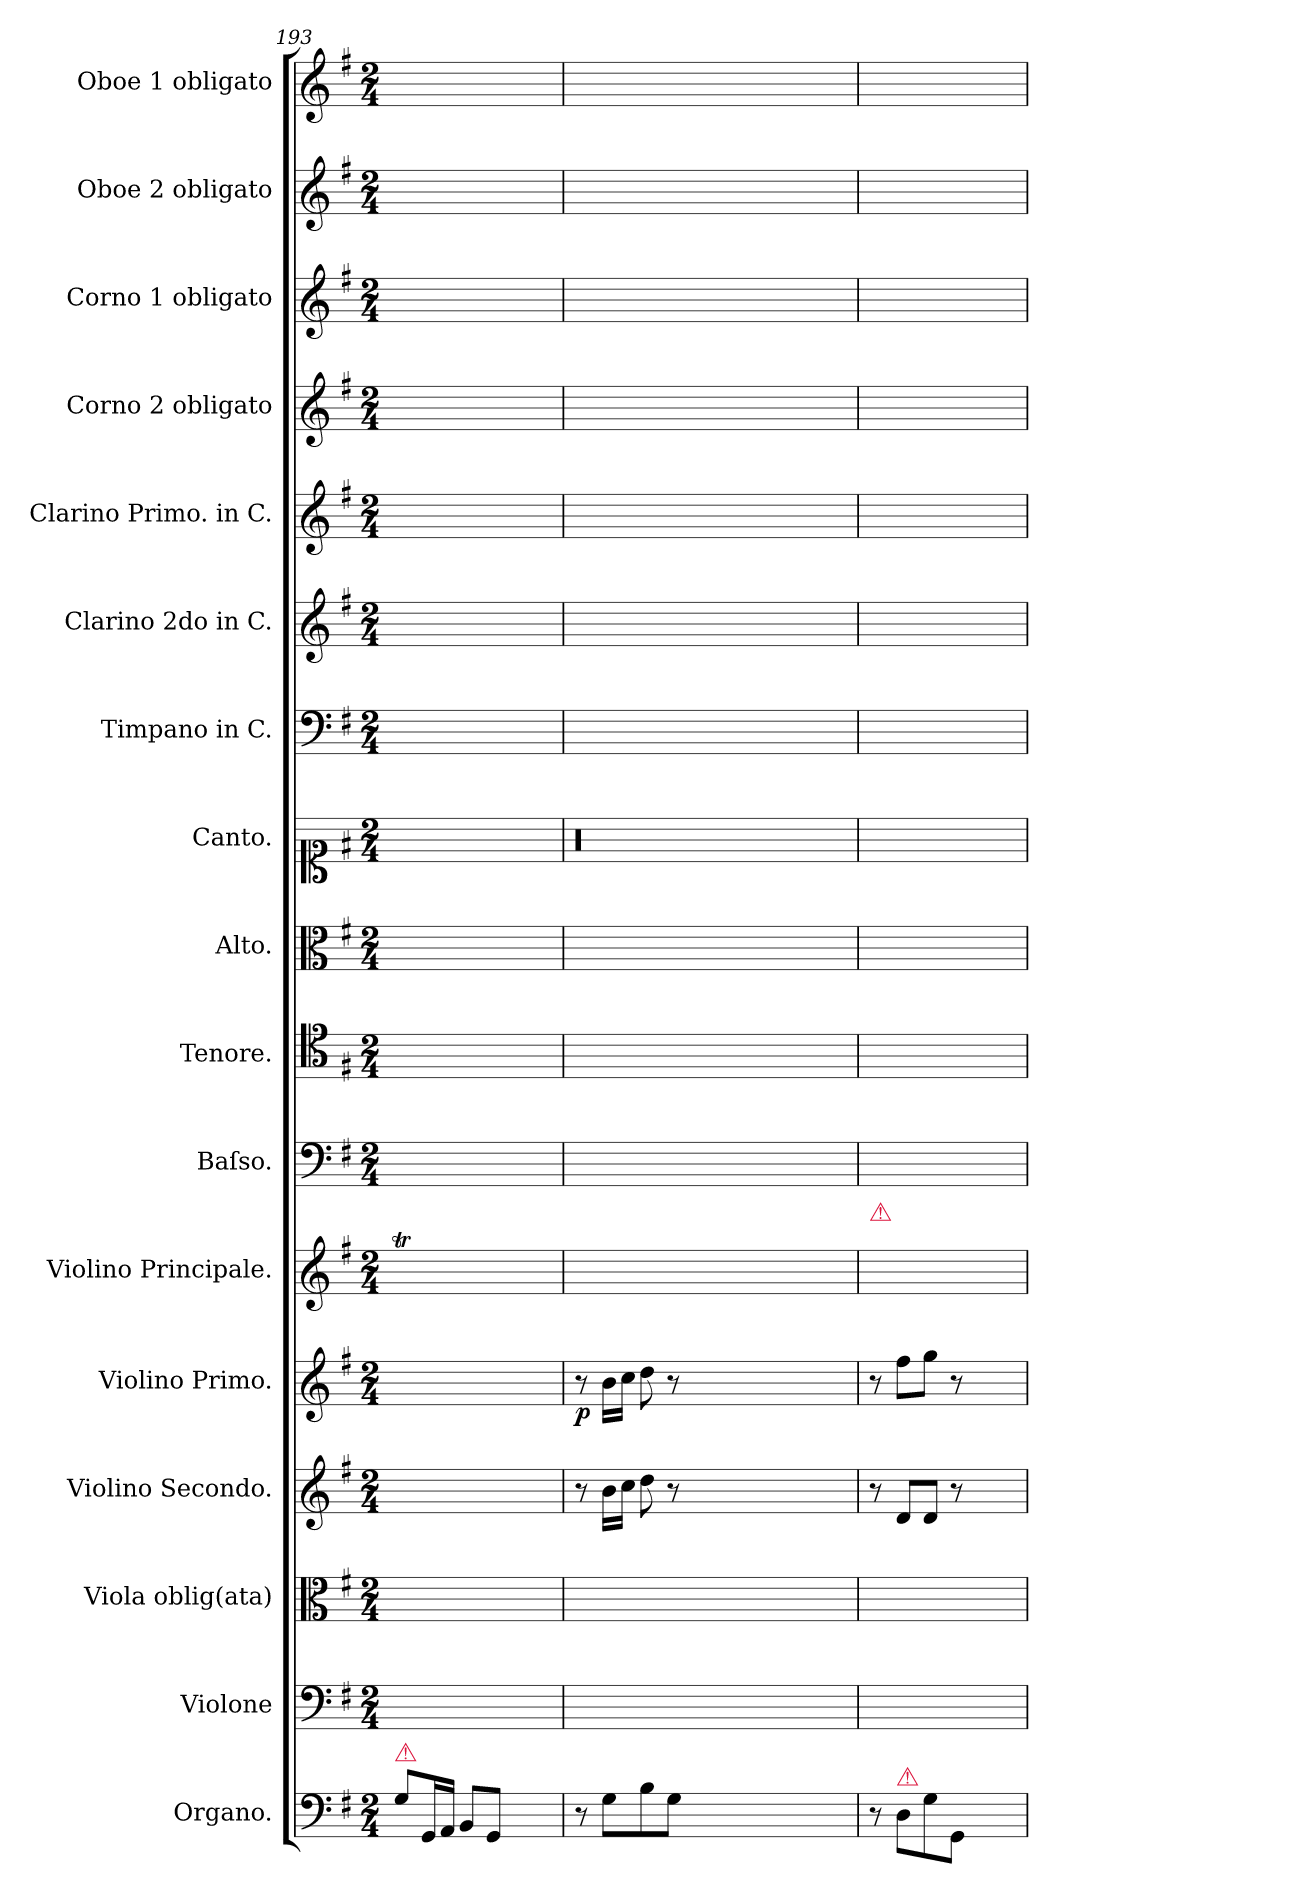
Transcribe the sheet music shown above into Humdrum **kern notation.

**kern	**kern	**kern	**kern	**kern	**dynam	**kern	**kern	**kern	**kern	**kern	**kern	**kern	**kern	**kern	**kern	**kern	**kern
*part17	*part16	*part15	*part14	*part13	*part13	*part12	*part11	*part10	*part9	*part8	*part7	*part6	*part5	*part4	*part3	*part2	*part1
*staff17	*staff16	*staff15	*staff14	*staff13	*staff13	*staff12	*staff11	*staff10	*staff9	*staff8	*staff7	*staff6	*staff5	*staff4	*staff3	*staff2	*staff1
*I"Organo.	*I"Violone	*I"Viola oblig(ata)	*I"Violino Secondo.	*I"Violino Primo.	*	*I"Violino Principale.	*I"Baſso.	*I"Tenore.	*I"Alto.	*I"Canto.	*I"Timpano in C.	*I"Clarino 2do in C.	*I"Clarino Primo. in C.	*I"Corno 2 obligato	*I"Corno 1 obligato	*I"Oboe 2 obligato	*I"Oboe 1 obligato
*I'Org.	*I'Vlne	*I'Vla.	*	*I'Vn I	*	*I'Vln. Princ.	*I'B.	*I'T.	*I'A.	*I'C.	*I'Timp.	*I'Clno 2 in C.	*I'Clno 1 in C	*I'[C. 2 obl.]	*I'[C. 1 obl.]	*I'[Ob. 2]	*I'[Ob. 1]
*clefF4	*clefF4	*clefC3	*clefG2	*clefG2	*	*clefG2	*clefF4	*clefC4	*clefC3	*clefC1	*clefF4	*clefG2	*clefG2	*clefG2	*clefG2	*clefG2	*clefG2
*k[f#]	*k[f#]	*k[f#]	*k[f#]	*k[f#]	*	*k[f#]	*k[f#]	*k[f#]	*k[f#]	*k[f#]	*k[f#]	*k[f#]	*k[f#]	*k[f#]	*k[f#]	*k[f#]	*k[f#]
*G:	*G:	*G:	*G:	*G:	*	*G:	*G:	*G:	*G:	*G:	*G:	*G:	*G:	*G:	*G:	*G:	*G:
*M2/4	*M2/4	*M2/4	*M2/4	*M2/4	*	*M2/4	*M2/4	*M2/4	*M2/4	*M2/4	*M2/4	*M2/4	*M2/4	*M2/4	*M2/4	*M2/4	*M2/4
=193	=193	=193	=193	=193	=193	=193	=193	=193	=193	=193	=193	=193	=193	=193	=193	=193	=193
!LO:TX:a:color=crimson:t=⚠	!	!	!	!	!	!	!	!	!	!	!	!	!	!	!	!	!
8G\L	2ryy	2ryy	2ryy	2ryy	.	8cT/Lyy	2ryy	2ryy	2ryy	2ryy	2ryy	2ryy	2ryy	2ryy	2ryy	2ryy	2ryy
16GG/L	.	.	.	.	.	8B/Jyy	.	.	.	.	.	.	.	.	.	.	.
16AA/JJ	.	.	.	.	.	.	.	.	.	.	.	.	.	.	.	.	.
8BB/L	.	.	.	.	.	8ryy	.	.	.	.	.	.	.	.	.	.	.
8GG/J	.	.	.	.	.	(32dd\LLLyy	.	.	.	.	.	.	.	.	.	.	.
.	.	.	.	.	.	32gg\yy	.	.	.	.	.	.	.	.	.	.	.
.	.	.	.	.	.	32bb\yy)	.	.	.	.	.	.	.	.	.	.	.
.	.	.	.	.	.	32ddd\JJJyy	.	.	.	.	.	.	.	.	.	.	.
=194	=194	=194	=194	=194	=194	=194	=194	=194	=194	=194	=194	=194	=194	=194	=194	=194	=194
!	!	!	!	!	!	!	!	!	!	!LO:N:vis=00	!	!	!	!	!	!	!
8r	2ryy	2ryy	8r	8r	p	4.ddd\yy	2ryy	2ryy	2ryy	0r	2ryy	2ryy	2ryy	2ryy	2ryy	2ryy	2ryy
8G\L	.	.	16b\LL	16b\LL	.	.	.	.	.	.	.	.	.	.	.	.	.
.	.	.	16cc\JJ	16cc\JJ	.	.	.	.	.	.	.	.	.	.	.	.	.
8B\	.	.	8dd\	8dd\	.	.	.	.	.	.	.	.	.	.	.	.	.
8G\J	.	.	8r	8r	.	(32d/LLLyy	.	.	.	.	.	.	.	.	.	.	.
.	.	.	.	.	.	32g/yy	.	.	.	.	.	.	.	.	.	.	.
.	.	.	.	.	.	32b/yy	.	.	.	.	.	.	.	.	.	.	.
.	.	.	.	.	.	32dd/JJJyy)	.	.	.	.	.	.	.	.	.	.	.
1.ryy	1.ryy	1.ryy	1.ryy	1.ryy	.	1.ryy	1.ryy	1.ryy	1.ryy	.	1.ryy	1.ryy	1.ryy	1.ryy	1.ryy	1.ryy	1.ryy
=195	=195	=195	=195	=195	=195	=195	=195	=195	=195	=195	=195	=195	=195	=195	=195	=195	=195
*	*	*	*	*	*	*^	*	*	*	*	*	*	*	*	*	*	*
!	!	!	!	!	!	!LO:TX:a:color=crimson:t=⚠	!	!	!	!	!	!	!	!	!	!	!	!
8r	2ryy	2ryy	8r	8r	.	8dd/Lyy	8b\Lyy	2ryy	2ryy	2ryy	2ryy	2ryy	2ryy	2ryy	2ryy	2ryy	2ryy	2ryy
!LO:TX:a:color=crimson:t=⚠	!	!	!	!	!	!	!	!	!	!	!	!	!	!	!	!	!	!
8D\L	.	.	8d/L	8ff#\L	.	8cc/yy	8a\yy	.	.	.	.	.	.	.	.	.	.	.
8G\	.	.	8d/J	8gg\J	.	8b/Jyy	8G/Jyy	.	.	.	.	.	.	.	.	.	.	.
8GG/J	.	.	8r	8r	.	(32dd\LLLyy	8ryy	.	.	.	.	.	.	.	.	.	.	.
.	.	.	.	.	.	32gg\yy	.	.	.	.	.	.	.	.	.	.	.	.
.	.	.	.	.	.	32bb\yy)	.	.	.	.	.	.	.	.	.	.	.	.
.	.	.	.	.	.	32ddd\JJJyy	.	.	.	.	.	.	.	.	.	.	.	.
*	*	*	*	*	*	*v	*v	*	*	*	*	*	*	*	*	*	*	*
=	=	=	=	=	=	=	=	=	=	=	=	=	=	=	=	=	=
*-	*-	*-	*-	*-	*-	*-	*-	*-	*-	*-	*-	*-	*-	*-	*-	*-	*-
